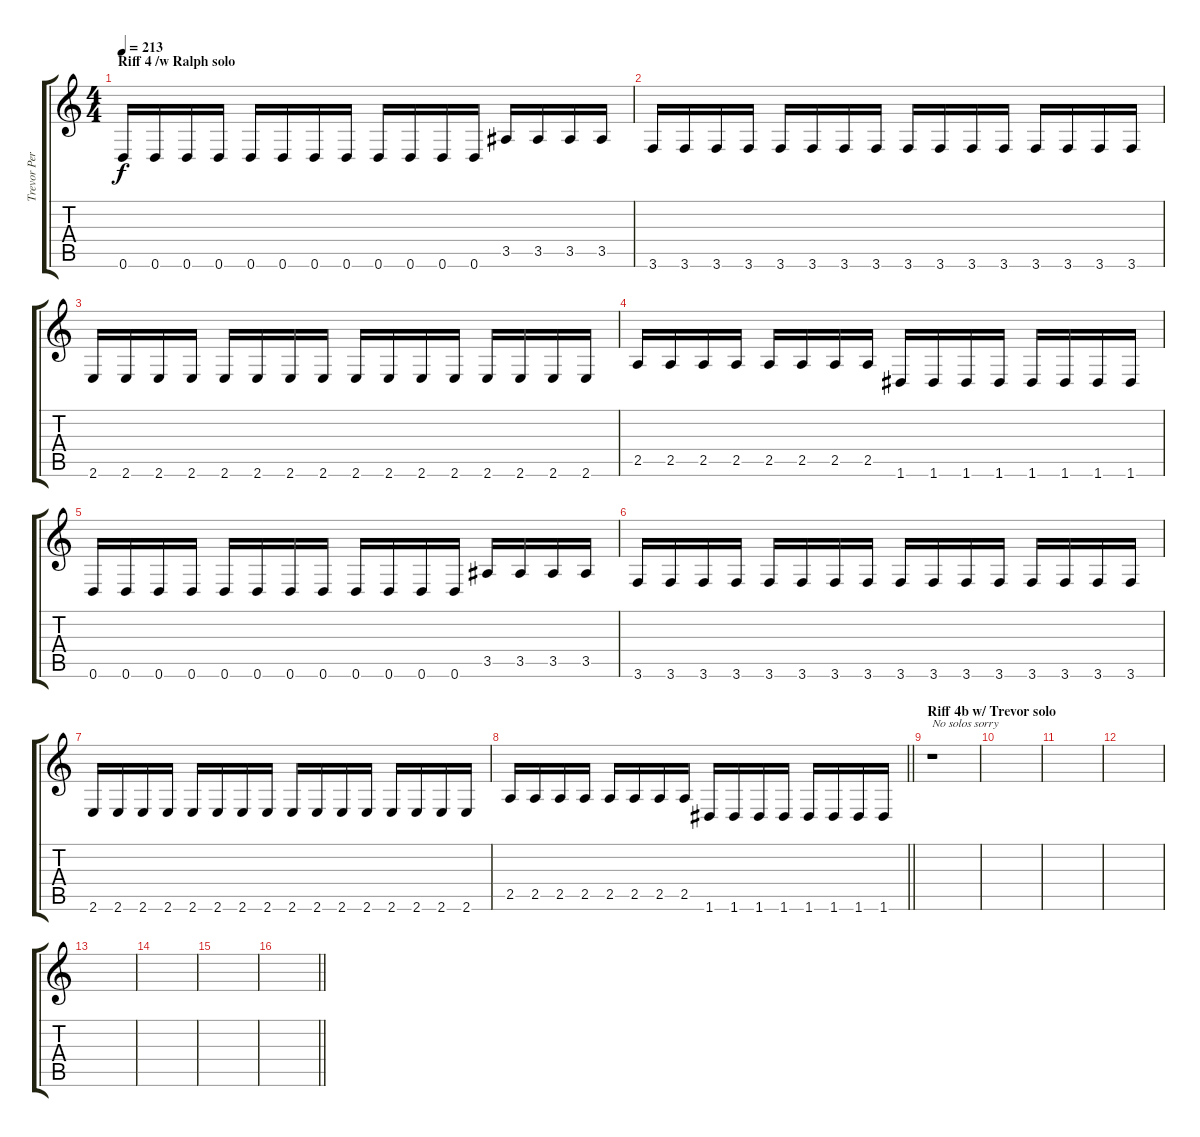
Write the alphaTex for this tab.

\track ("Trevor Peres" "Trevor Per") {instrument overdrivenguitar}
\staff {score tabs}
\tuning (D4 A3 F3 C3 G2 D2) {hide}
\ts (4 4)
\section ("" "Riff 4 /w Ralph solo")
\tempo 213
\clef g2
\ks c
0.6.16{dy f} 0.6.16 0.6.16 0.6.16 0.6.16 0.6.16 0.6.16 0.6.16 0.6.16 0.6.16 0.6.16 0.6.16 3.5.16 3.5.16 3.5.16 3.5.16 |
3.6.16 3.6.16 3.6.16 3.6.16 3.6.16 3.6.16 3.6.16 3.6.16 3.6.16 3.6.16 3.6.16 3.6.16 3.6.16 3.6.16 3.6.16 3.6.16 |
2.6.16 2.6.16 2.6.16 2.6.16 2.6.16 2.6.16 2.6.16 2.6.16 2.6.16 2.6.16 2.6.16 2.6.16 2.6.16 2.6.16 2.6.16 2.6.16 |
2.5.16 2.5.16 2.5.16 2.5.16 2.5.16 2.5.16 2.5.16 2.5.16 1.6.16 1.6.16 1.6.16 1.6.16 1.6.16 1.6.16 1.6.16 1.6.16 |
0.6.16 0.6.16 0.6.16 0.6.16 0.6.16 0.6.16 0.6.16 0.6.16 0.6.16 0.6.16 0.6.16 0.6.16 3.5.16 3.5.16 3.5.16 3.5.16 |
3.6.16 3.6.16 3.6.16 3.6.16 3.6.16 3.6.16 3.6.16 3.6.16 3.6.16 3.6.16 3.6.16 3.6.16 3.6.16 3.6.16 3.6.16 3.6.16 |
2.6.16 2.6.16 2.6.16 2.6.16 2.6.16 2.6.16 2.6.16 2.6.16 2.6.16 2.6.16 2.6.16 2.6.16 2.6.16 2.6.16 2.6.16 2.6.16 |
\barLineRight lightlight
2.5.16 2.5.16 2.5.16 2.5.16 2.5.16 2.5.16 2.5.16 2.5.16 1.6.16 1.6.16 1.6.16 1.6.16 1.6.16 1.6.16 1.6.16 1.6.16 |
\section ("" "Riff 4b w/ Trevor solo")
r.1{txt "No solos sorry"} |
|
|
|
|
|
|
\barLineRight lightlight
